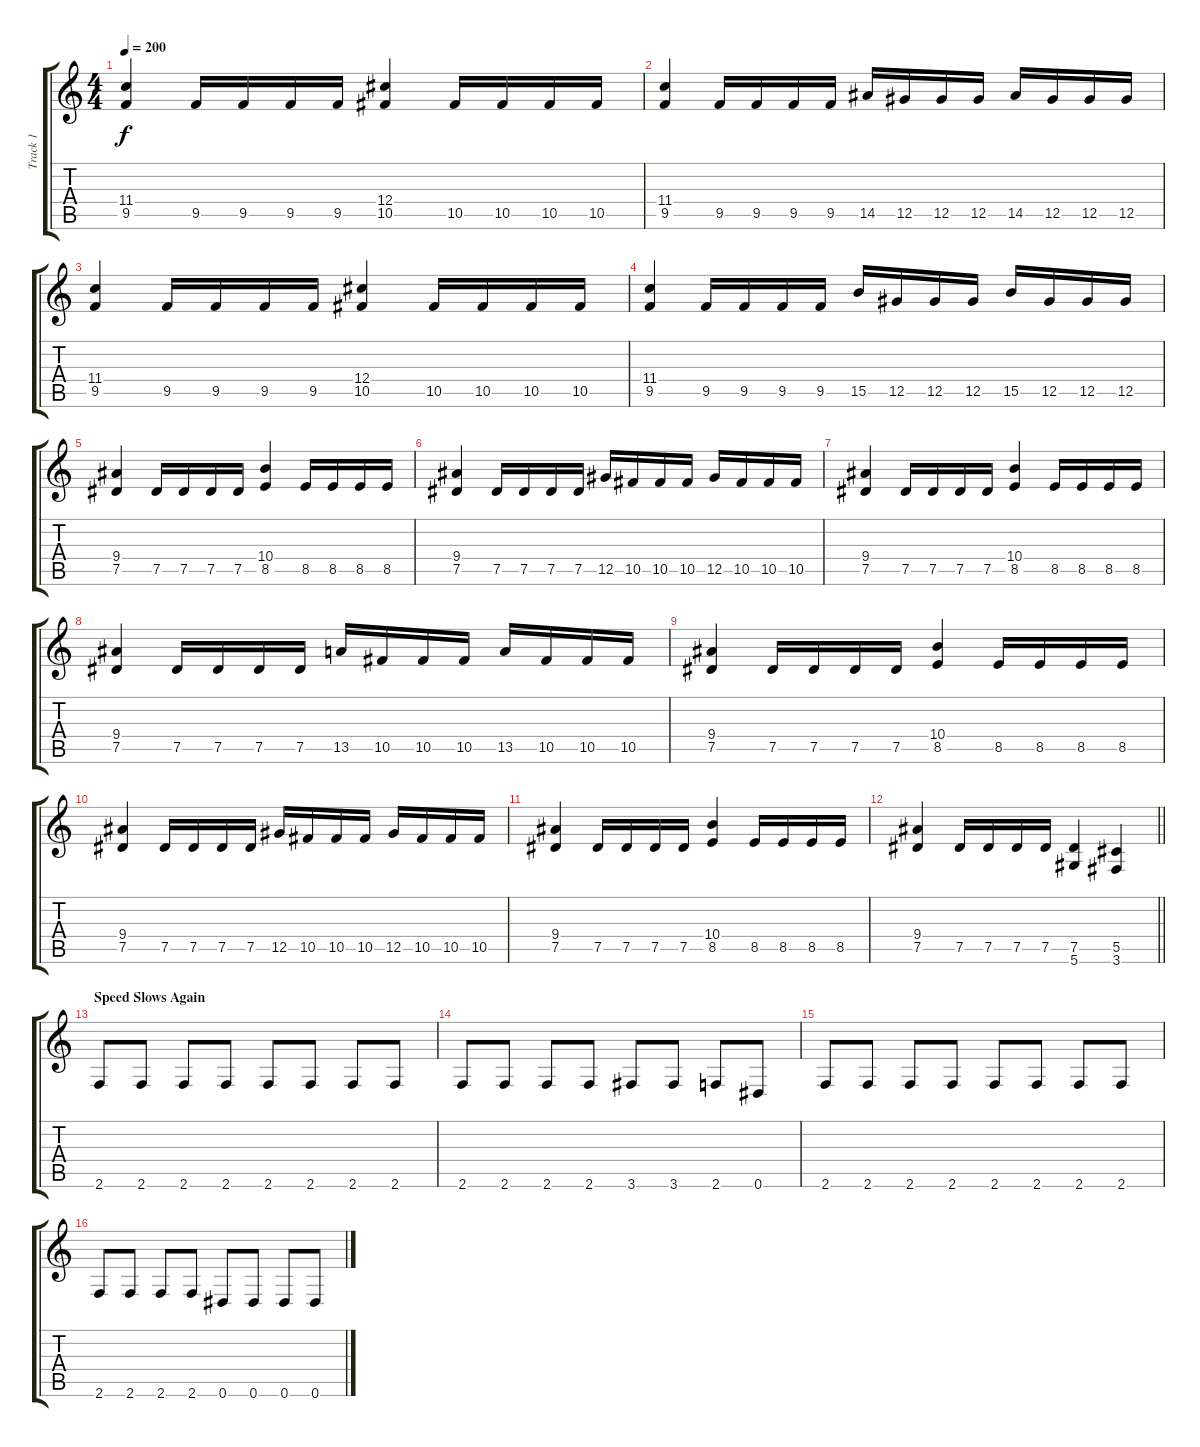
\track ("Track 1" "Track 1") {instrument distortionguitar}
\staff {score tabs}
\tuning (Eb4 Bb3 Gb3 Db3 Ab2 Eb2) {hide}
\ts (4 4)
\tempo 200
\clef g2
\ks c
(11.4 9.5).4{dy f} 9.5.16 9.5.16 9.5.16 9.5.16 (12.4 10.5).4 10.5.16 10.5.16 10.5.16 10.5.16 |
(11.4 9.5).4 9.5.16 9.5.16 9.5.16 9.5.16 14.5.16 12.5.16 12.5.16 12.5.16 14.5.16 12.5.16 12.5.16 12.5.16 |
(11.4 9.5).4 9.5.16 9.5.16 9.5.16 9.5.16 (12.4 10.5).4 10.5.16 10.5.16 10.5.16 10.5.16 |
(11.4 9.5).4 9.5.16 9.5.16 9.5.16 9.5.16 15.5.16 12.5.16 12.5.16 12.5.16 15.5.16 12.5.16 12.5.16 12.5.16 |
(9.4 7.5).4 7.5.16 7.5.16 7.5.16 7.5.16 (10.4 8.5).4 8.5.16 8.5.16 8.5.16 8.5.16 |
(9.4 7.5).4 7.5.16 7.5.16 7.5.16 7.5.16 12.5.16 10.5.16 10.5.16 10.5.16 12.5.16 10.5.16 10.5.16 10.5.16 |
(9.4 7.5).4 7.5.16 7.5.16 7.5.16 7.5.16 (10.4 8.5).4 8.5.16 8.5.16 8.5.16 8.5.16 |
(9.4 7.5).4 7.5.16 7.5.16 7.5.16 7.5.16 13.5.16 10.5.16 10.5.16 10.5.16 13.5.16 10.5.16 10.5.16 10.5.16 |
(9.4 7.5).4 7.5.16 7.5.16 7.5.16 7.5.16 (10.4 8.5).4 8.5.16 8.5.16 8.5.16 8.5.16 |
(9.4 7.5).4 7.5.16 7.5.16 7.5.16 7.5.16 12.5.16 10.5.16 10.5.16 10.5.16 12.5.16 10.5.16 10.5.16 10.5.16 |
(9.4 7.5).4 7.5.16 7.5.16 7.5.16 7.5.16 (10.4 8.5).4 8.5.16 8.5.16 8.5.16 8.5.16 |
\barLineRight lightlight
(9.4 7.5).4 7.5.16 7.5.16 7.5.16 7.5.16 (7.5 5.6).4 (5.5 3.6).4 |
\section ("" "Speed Slows Again")
2.6.8 2.6.8 2.6.8 2.6.8 2.6.8 2.6.8 2.6.8 2.6.8 |
2.6.8 2.6.8 2.6.8 2.6.8 3.6.8 3.6.8 2.6.8 0.6.8 |
2.6.8 2.6.8 2.6.8 2.6.8 2.6.8 2.6.8 2.6.8 2.6.8 |
2.6.8 2.6.8 2.6.8 2.6.8 0.6.8 0.6.8 0.6.8 0.6.8
